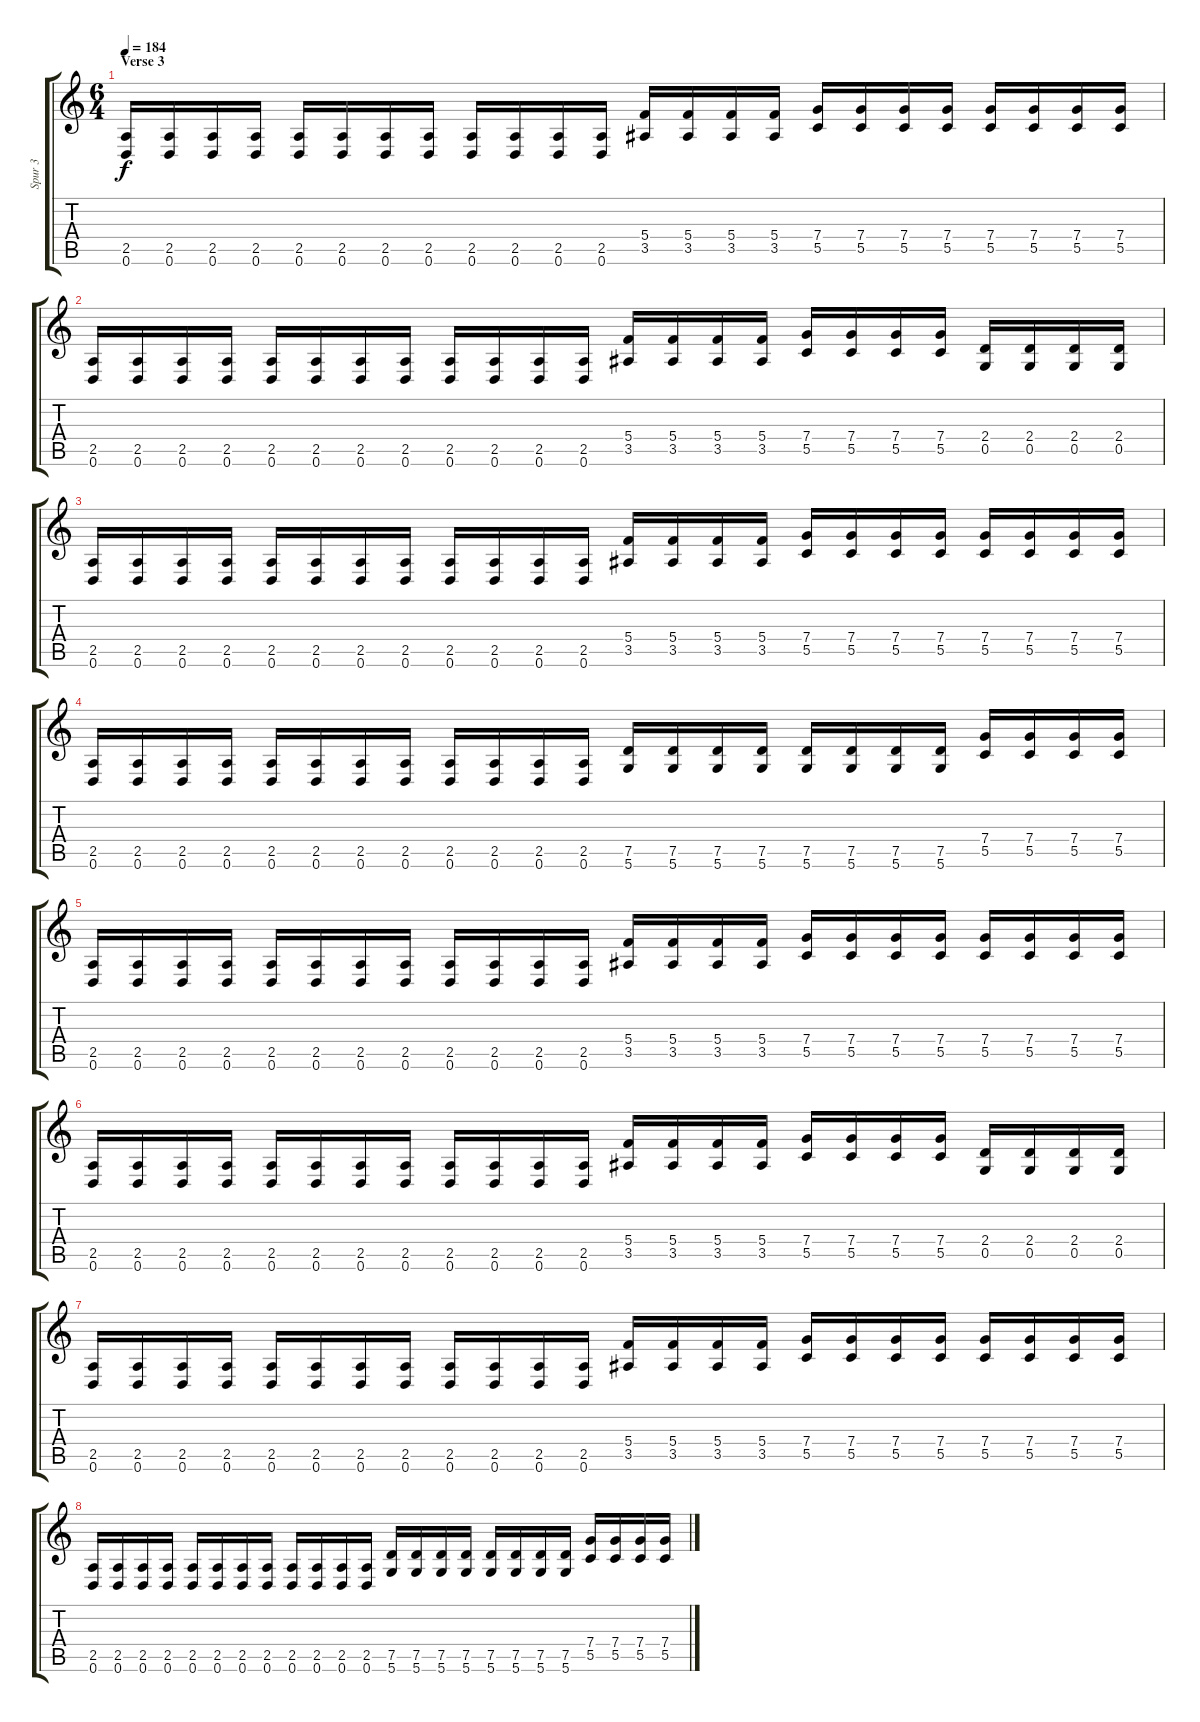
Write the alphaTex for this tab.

\track ("Spur 3" "Spur 3") {instrument distortionguitar}
\staff {score tabs}
\tuning (D4 A3 F3 C3 G2 D2) {hide}
\ts (6 4)
\section ("" "Verse 3")
\tempo 184
\clef g2
\ks c
(2.5 0.6).16{dy f} (2.5 0.6).16 (2.5 0.6).16 (2.5 0.6).16 (2.5 0.6).16 (2.5 0.6).16 (2.5 0.6).16 (2.5 0.6).16 (2.5 0.6).16 (2.5 0.6).16 (2.5 0.6).16 (2.5 0.6).16 (5.4 3.5).16 (5.4 3.5).16 (5.4 3.5).16 (5.4 3.5).16 (7.4 5.5).16 (7.4 5.5).16 (7.4 5.5).16 (7.4 5.5).16 (7.4 5.5).16 (7.4 5.5).16 (7.4 5.5).16 (7.4 5.5).16 |
(2.5 0.6).16 (2.5 0.6).16 (2.5 0.6).16 (2.5 0.6).16 (2.5 0.6).16 (2.5 0.6).16 (2.5 0.6).16 (2.5 0.6).16 (2.5 0.6).16 (2.5 0.6).16 (2.5 0.6).16 (2.5 0.6).16 (5.4 3.5).16 (5.4 3.5).16 (5.4 3.5).16 (5.4 3.5).16 (7.4 5.5).16 (7.4 5.5).16 (7.4 5.5).16 (7.4 5.5).16 (2.4 0.5).16 (2.4 0.5).16 (2.4 0.5).16 (2.4 0.5).16 |
(2.5 0.6).16 (2.5 0.6).16 (2.5 0.6).16 (2.5 0.6).16 (2.5 0.6).16 (2.5 0.6).16 (2.5 0.6).16 (2.5 0.6).16 (2.5 0.6).16 (2.5 0.6).16 (2.5 0.6).16 (2.5 0.6).16 (5.4 3.5).16 (5.4 3.5).16 (5.4 3.5).16 (5.4 3.5).16 (7.4 5.5).16 (7.4 5.5).16 (7.4 5.5).16 (7.4 5.5).16 (7.4 5.5).16 (7.4 5.5).16 (7.4 5.5).16 (7.4 5.5).16 |
(2.5 0.6).16 (2.5 0.6).16 (2.5 0.6).16 (2.5 0.6).16 (2.5 0.6).16 (2.5 0.6).16 (2.5 0.6).16 (2.5 0.6).16 (2.5 0.6).16 (2.5 0.6).16 (2.5 0.6).16 (2.5 0.6).16 (7.5 5.6).16 (7.5 5.6).16 (7.5 5.6).16 (7.5 5.6).16 (7.5 5.6).16 (7.5 5.6).16 (7.5 5.6).16 (7.5 5.6).16 (7.4 5.5).16 (7.4 5.5).16 (7.4 5.5).16 (7.4 5.5).16 |
(2.5 0.6).16 (2.5 0.6).16 (2.5 0.6).16 (2.5 0.6).16 (2.5 0.6).16 (2.5 0.6).16 (2.5 0.6).16 (2.5 0.6).16 (2.5 0.6).16 (2.5 0.6).16 (2.5 0.6).16 (2.5 0.6).16 (5.4 3.5).16 (5.4 3.5).16 (5.4 3.5).16 (5.4 3.5).16 (7.4 5.5).16 (7.4 5.5).16 (7.4 5.5).16 (7.4 5.5).16 (7.4 5.5).16 (7.4 5.5).16 (7.4 5.5).16 (7.4 5.5).16 |
(2.5 0.6).16 (2.5 0.6).16 (2.5 0.6).16 (2.5 0.6).16 (2.5 0.6).16 (2.5 0.6).16 (2.5 0.6).16 (2.5 0.6).16 (2.5 0.6).16 (2.5 0.6).16 (2.5 0.6).16 (2.5 0.6).16 (5.4 3.5).16 (5.4 3.5).16 (5.4 3.5).16 (5.4 3.5).16 (7.4 5.5).16 (7.4 5.5).16 (7.4 5.5).16 (7.4 5.5).16 (2.4 0.5).16 (2.4 0.5).16 (2.4 0.5).16 (2.4 0.5).16 |
(2.5 0.6).16 (2.5 0.6).16 (2.5 0.6).16 (2.5 0.6).16 (2.5 0.6).16 (2.5 0.6).16 (2.5 0.6).16 (2.5 0.6).16 (2.5 0.6).16 (2.5 0.6).16 (2.5 0.6).16 (2.5 0.6).16 (5.4 3.5).16 (5.4 3.5).16 (5.4 3.5).16 (5.4 3.5).16 (7.4 5.5).16 (7.4 5.5).16 (7.4 5.5).16 (7.4 5.5).16 (7.4 5.5).16 (7.4 5.5).16 (7.4 5.5).16 (7.4 5.5).16 |
(2.5 0.6).16 (2.5 0.6).16 (2.5 0.6).16 (2.5 0.6).16 (2.5 0.6).16 (2.5 0.6).16 (2.5 0.6).16 (2.5 0.6).16 (2.5 0.6).16 (2.5 0.6).16 (2.5 0.6).16 (2.5 0.6).16 (7.5 5.6).16 (7.5 5.6).16 (7.5 5.6).16 (7.5 5.6).16 (7.5 5.6).16 (7.5 5.6).16 (7.5 5.6).16 (7.5 5.6).16 (7.4 5.5).16 (7.4 5.5).16 (7.4 5.5).16 (7.4 5.5).16
